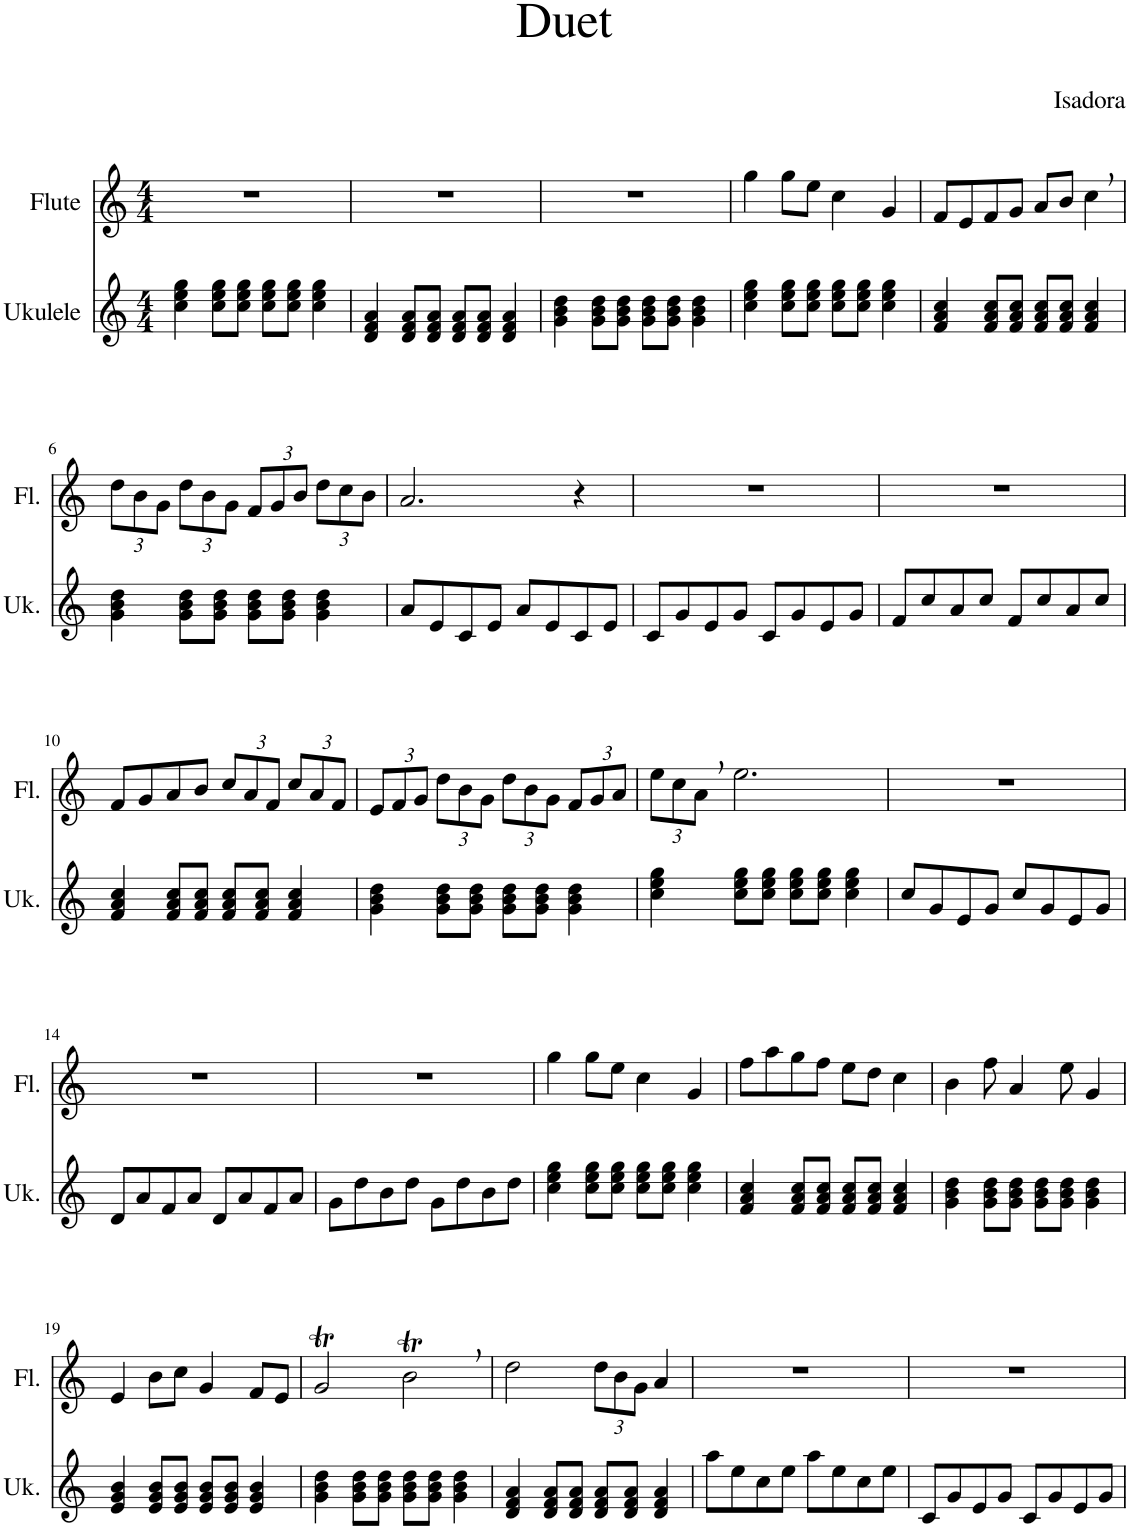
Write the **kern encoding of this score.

**kern	**kern
*part2	*part1
*staff2	*staff1
*I"Ukulele	*I"Flute
*I'Uk.	*I'Fl.
*clefG2	*clefG2
*k[]	*k[]
*M4/4	*M4/4
=1	=1
4cc\ 4ee\ 4gg\	1r
8cc\ 8ee\ 8gg\L	.
8cc\ 8ee\ 8gg\J	.
8cc\ 8ee\ 8gg\L	.
8cc\ 8ee\ 8gg\J	.
4cc\ 4ee\ 4gg\	.
=2	=2
4d/ 4f/ 4a/	1r
8d/ 8f/ 8a/L	.
8d/ 8f/ 8a/J	.
8d/ 8f/ 8a/L	.
8d/ 8f/ 8a/J	.
4d/ 4f/ 4a/	.
=3	=3
4g\ 4b\ 4dd\	1r
8g\ 8b\ 8dd\L	.
8g\ 8b\ 8dd\J	.
8g\ 8b\ 8dd\L	.
8g\ 8b\ 8dd\J	.
4g\ 4b\ 4dd\	.
=4	=4
4cc\ 4ee\ 4gg\	4gg\
8cc\ 8ee\ 8gg\L	8gg\L
8cc\ 8ee\ 8gg\J	8ee\J
8cc\ 8ee\ 8gg\L	4cc\
8cc\ 8ee\ 8gg\J	.
4cc\ 4ee\ 4gg\	4g/
=5	=5
4f/ 4a/ 4cc/	8f/L
.	8e/
8f/ 8a/ 8cc/L	8f/
8f/ 8a/ 8cc/J	8g/J
8f/ 8a/ 8cc/L	8a/L
8f/ 8a/ 8cc/J	8b/J
4f/ 4a/ 4cc/	4cc,\
!!LO:LB:g=z
=6	=6
*	*Xbrackettup
4g\ 4b\ 4dd\	12dd\L
.	12b\
.	12g\J
8g\ 8b\ 8dd\L	12dd\L
.	12b\
8g\ 8b\ 8dd\J	.
.	12g\J
8g\ 8b\ 8dd\L	12f/L
.	12g/
8g\ 8b\ 8dd\J	.
.	12b/J
4g\ 4b\ 4dd\	12dd\L
.	12cc\
.	12b\J
=7	=7
8a/L	2.a/
8e/	.
8c/	.
8e/J	.
8a/L	.
8e/	.
8c/	4r
8e/J	.
=8	=8
8c/L	1r
8g/	.
8e/	.
8g/J	.
8c/L	.
8g/	.
8e/	.
8g/J	.
=9	=9
8f/L	1r
8cc/	.
8a/	.
8cc/J	.
8f/L	.
8cc/	.
8a/	.
8cc/J	.
!!LO:LB:g=z
=10	=10
4f/ 4a/ 4cc/	8f/L
.	8g/
8f/ 8a/ 8cc/L	8a/
8f/ 8a/ 8cc/J	8b/J
8f/ 8a/ 8cc/L	12cc/L
.	12a/
8f/ 8a/ 8cc/J	.
.	12f/J
4f/ 4a/ 4cc/	12cc/L
.	12a/
.	12f/J
=11	=11
4g\ 4b\ 4dd\	12e/L
.	12f/
.	12g/J
8g\ 8b\ 8dd\L	12dd\L
.	12b\
8g\ 8b\ 8dd\J	.
.	12g\J
8g\ 8b\ 8dd\L	12dd\L
.	12b\
8g\ 8b\ 8dd\J	.
.	12g\J
4g\ 4b\ 4dd\	12f/L
.	12g/
.	12a/J
=12	=12
4cc\ 4ee\ 4gg\	12ee\L
.	12cc\
.	12a,\J
8cc\ 8ee\ 8gg\L	2.ee\
8cc\ 8ee\ 8gg\J	.
8cc\ 8ee\ 8gg\L	.
8cc\ 8ee\ 8gg\J	.
4cc\ 4ee\ 4gg\	.
=13	=13
8cc/L	1r
8g/	.
8e/	.
8g/J	.
8cc/L	.
8g/	.
8e/	.
8g/J	.
!!LO:LB:g=z
=14	=14
8d/L	1r
8a/	.
8f/	.
8a/J	.
8d/L	.
8a/	.
8f/	.
8a/J	.
=15	=15
8g\L	1r
8dd\	.
8b\	.
8dd\J	.
8g\L	.
8dd\	.
8b\	.
8dd\J	.
=16	=16
4cc\ 4ee\ 4gg\	4gg\
8cc\ 8ee\ 8gg\L	8gg\L
8cc\ 8ee\ 8gg\J	8ee\J
8cc\ 8ee\ 8gg\L	4cc\
8cc\ 8ee\ 8gg\J	.
4cc\ 4ee\ 4gg\	4g/
=17	=17
4f/ 4a/ 4cc/	8ff\L
.	8aa\
8f/ 8a/ 8cc/L	8gg\
8f/ 8a/ 8cc/J	8ff\J
8f/ 8a/ 8cc/L	8ee\L
8f/ 8a/ 8cc/J	8dd\J
4f/ 4a/ 4cc/	4cc\
=18	=18
4g\ 4b\ 4dd\	4b\
8g\ 8b\ 8dd\L	8ff\
8g\ 8b\ 8dd\J	4a/
8g\ 8b\ 8dd\L	.
8g\ 8b\ 8dd\J	8ee\
4g\ 4b\ 4dd\	4g/
!!LO:LB:g=z
=19	=19
4e/ 4g/ 4b/	4e/
8e/ 8g/ 8b/L	8b\L
8e/ 8g/ 8b/J	8cc\J
8e/ 8g/ 8b/L	4g/
8e/ 8g/ 8b/J	.
4e/ 4g/ 4b/	8f/L
.	8e/J
=20	=20
4g\ 4b\ 4dd\	2gT/
8g\ 8b\ 8dd\L	.
8g\ 8b\ 8dd\J	.
8g\ 8b\ 8dd\L	2bt,\
8g\ 8b\ 8dd\J	.
4g\ 4b\ 4dd\	.
=21	=21
4d/ 4f/ 4a/	2dd\
8d/ 8f/ 8a/L	.
8d/ 8f/ 8a/J	.
8d/ 8f/ 8a/L	12dd\L
.	12b\
8d/ 8f/ 8a/J	.
.	12g\J
4d/ 4f/ 4a/	4a/
=22	=22
8aa\L	1r
8ee\	.
8cc\	.
8ee\J	.
8aa\L	.
8ee\	.
8cc\	.
8ee\J	.
=23	=23
8c/L	1r
8g/	.
8e/	.
8g/J	.
8c/L	.
8g/	.
8e/	.
8g/J	.
=	=
*-	*-
